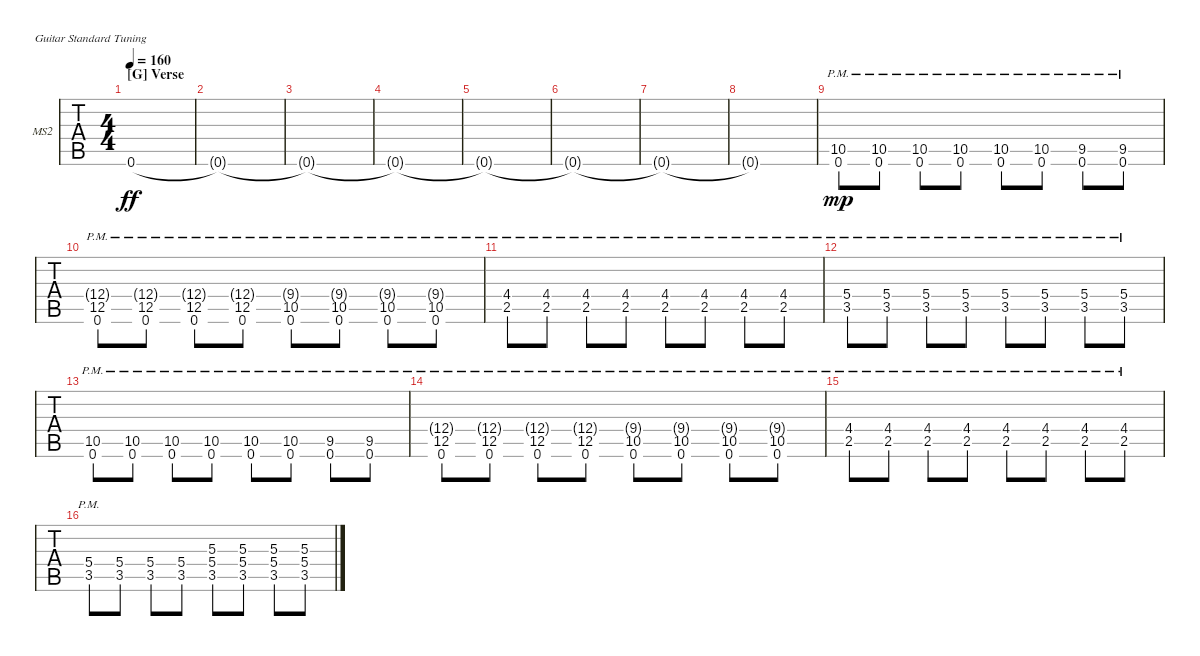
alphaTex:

\defaultSystemsLayout 4
\bracketExtendMode groupsimilarinstruments
\firstSystemTrackNameOrientation horizontal
\otherSystemsTrackNameOrientation horizontal
\track ("Matt Skiba - Guitar Two" "MS2") {instrument distortionguitar}
\staff {tabs}
\tuning (E4 B3 G3 D3 A2 E2)
\ts (4 4)
\section ("G" "Verse")
\tempo 160
\clef g2
\ks c
0.6.1{dy ff} |
0.6{t}.1 |
0.6{t}.1 |
0.6{t}.1 |
0.6{t}.1 |
0.6{t}.1 |
0.6{t}.1 |
0.6{t}.1 |
(0.6{pm} 10.5{pm}).8{dy mp} (0.6{pm} 10.5{pm}).8 (0.6{pm} 10.5{pm}).8 (0.6{pm} 10.5{pm}).8 (0.6{pm} 10.5{pm}).8 (0.6{pm} 10.5{pm}).8 (0.6{pm} 9.5{pm}).8 (0.6{pm} 9.5{pm}).8 |
(12.4{g pm} 12.5{pm} 0.6{pm}).8 (12.4{g pm} 12.5{pm} 0.6{pm}).8 (12.4{g pm} 12.5{pm} 0.6{pm}).8 (12.4{g pm} 12.5{pm} 0.6{pm}).8 (10.5{pm} 0.6{pm} 9.4{g}).8 (10.5{pm} 0.6{pm} 9.4{g}).8 (10.5{pm} 0.6{pm} 9.4{g}).8 (10.5{pm} 0.6{pm} 9.4{g}).8 |
(2.5{pm} 4.4{pm}).8 (2.5{pm} 4.4{pm}).8 (4.4{pm} 2.5{pm}).8 (2.5{pm} 4.4{pm}).8 (4.4{pm} 2.5{pm}).8 (4.4{pm} 2.5{pm}).8 (4.4{pm} 2.5{pm}).8 (4.4{pm} 2.5{pm}).8 |
(3.5{pm} 5.4{pm}).8 (3.5{pm} 5.4{pm}).8 (3.5{pm} 5.4{pm}).8 (3.5{pm} 5.4{pm}).8 (3.5{pm} 5.4{pm}).8 (3.5{pm} 5.4{pm}).8 (3.5{pm} 5.4{pm}).8 (3.5{pm} 5.4{pm}).8 |
(0.6{pm} 10.5{pm}).8 (0.6{pm} 10.5{pm}).8 (0.6{pm} 10.5{pm}).8 (0.6{pm} 10.5{pm}).8 (0.6{pm} 10.5{pm}).8 (0.6{pm} 10.5{pm}).8 (0.6{pm} 9.5{pm}).8 (0.6{pm} 9.5{pm}).8 |
(12.4{g pm} 12.5{pm} 0.6{pm}).8 (12.4{g pm} 12.5{pm} 0.6{pm}).8 (12.4{g pm} 12.5{pm} 0.6{pm}).8 (12.4{g pm} 12.5{pm} 0.6{pm}).8 (10.5{pm} 0.6{pm} 9.4{g}).8 (10.5{pm} 0.6{pm} 9.4{g}).8 (10.5{pm} 0.6{pm} 9.4{g}).8 (10.5{pm} 0.6{pm} 9.4{g}).8 |
(2.5{pm} 4.4{pm}).8 (2.5{pm} 4.4{pm}).8 (4.4{pm} 2.5{pm}).8 (2.5{pm} 4.4{pm}).8 (4.4{pm} 2.5{pm}).8 (4.4{pm} 2.5{pm}).8 (4.4{pm} 2.5{pm}).8 (4.4{pm} 2.5{pm}).8 |
(3.5{pm} 5.4{pm}).8 (3.5 5.4).8 (3.5 5.4).8 (3.5 5.4).8 (3.5 5.4 5.3).8 (3.5 5.4 5.3).8 (3.5 5.4 5.3).8 (3.5 5.4 5.3).8
